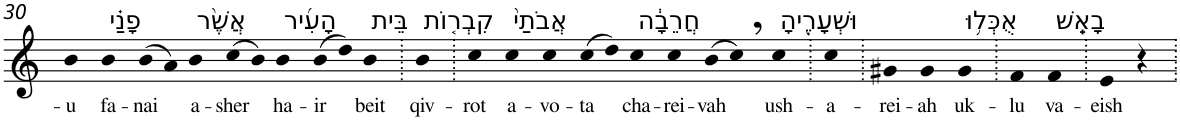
**kern	**text
*part1	*part1
*staff1	*staff1
*I"Piano	*
*I'Pno	*
!!LO:PB:g=z
*clefG2	*
*k[]	*
=30	=30
!	!LO:LY:b
4b	-u
!LO:TX:a:t=פָנַ֗י	!
!	!LO:LY:b
4b	fa-
!	!LO:LY:b
(>8b	-nai
8a)	.
!LO:TX:a:t=אֲשֶׁ֨ר	!
!	!LO:LY:b
4b	a-
!	!LO:LY:b
(>8cc	-sher
8b)	.
!LO:TX:a:t=הָעִ֜יר	!
!	!LO:LY:b
4b	ha-
!	!LO:LY:b
(>8b	-ir
8dd)	.
!LO:TX:a:t=בֵּית	!
!	!LO:LY:b
4b	beit
=31.	=31.
!LO:TX:a:t=קִבְר֤וֹת	!
!	!LO:LY:b
4b	qiv-
=32.	=32.
!	!LO:LY:b
4cc	-rot
!LO:TX:a:t=אֲבֹתַי֙	!
!	!LO:LY:b
4cc	a-
!	!LO:LY:b
4cc	-vo-
!	!LO:LY:b
(>8cc	-ta
8dd)	.
!LO:TX:a:t=חֲרֵבָ֔ה	!
!	!LO:LY:b
4cc	cha-
!	!LO:LY:b
4cc	-rei-
!	!LO:LY:b
(>8b	-vah
8cc,)	.
!LO:TX:a:t=וּשְׁעָרֶ֖יהָ	!
!	!LO:LY:b
4cc	ush-
=33.	=33.
!	!LO:LY:b
4cc	-a-
=34.	=34.
!	!LO:LY:b
4g#X	-rei-
!	!LO:LY:b
4g#	-ah
!LO:TX:a:t=אֻכְּל֥וּ	!
!	!LO:LY:b
4g#	uk-
=35.	=35.
!	!LO:LY:b
4f	-lu
!LO:TX:a:t=בָאֵֽשׁ	!
!	!LO:LY:b
4f	va-
=36.	=36.
!	!LO:LY:b
4e	-eish
4r	.
=.	=.
*-	*-
